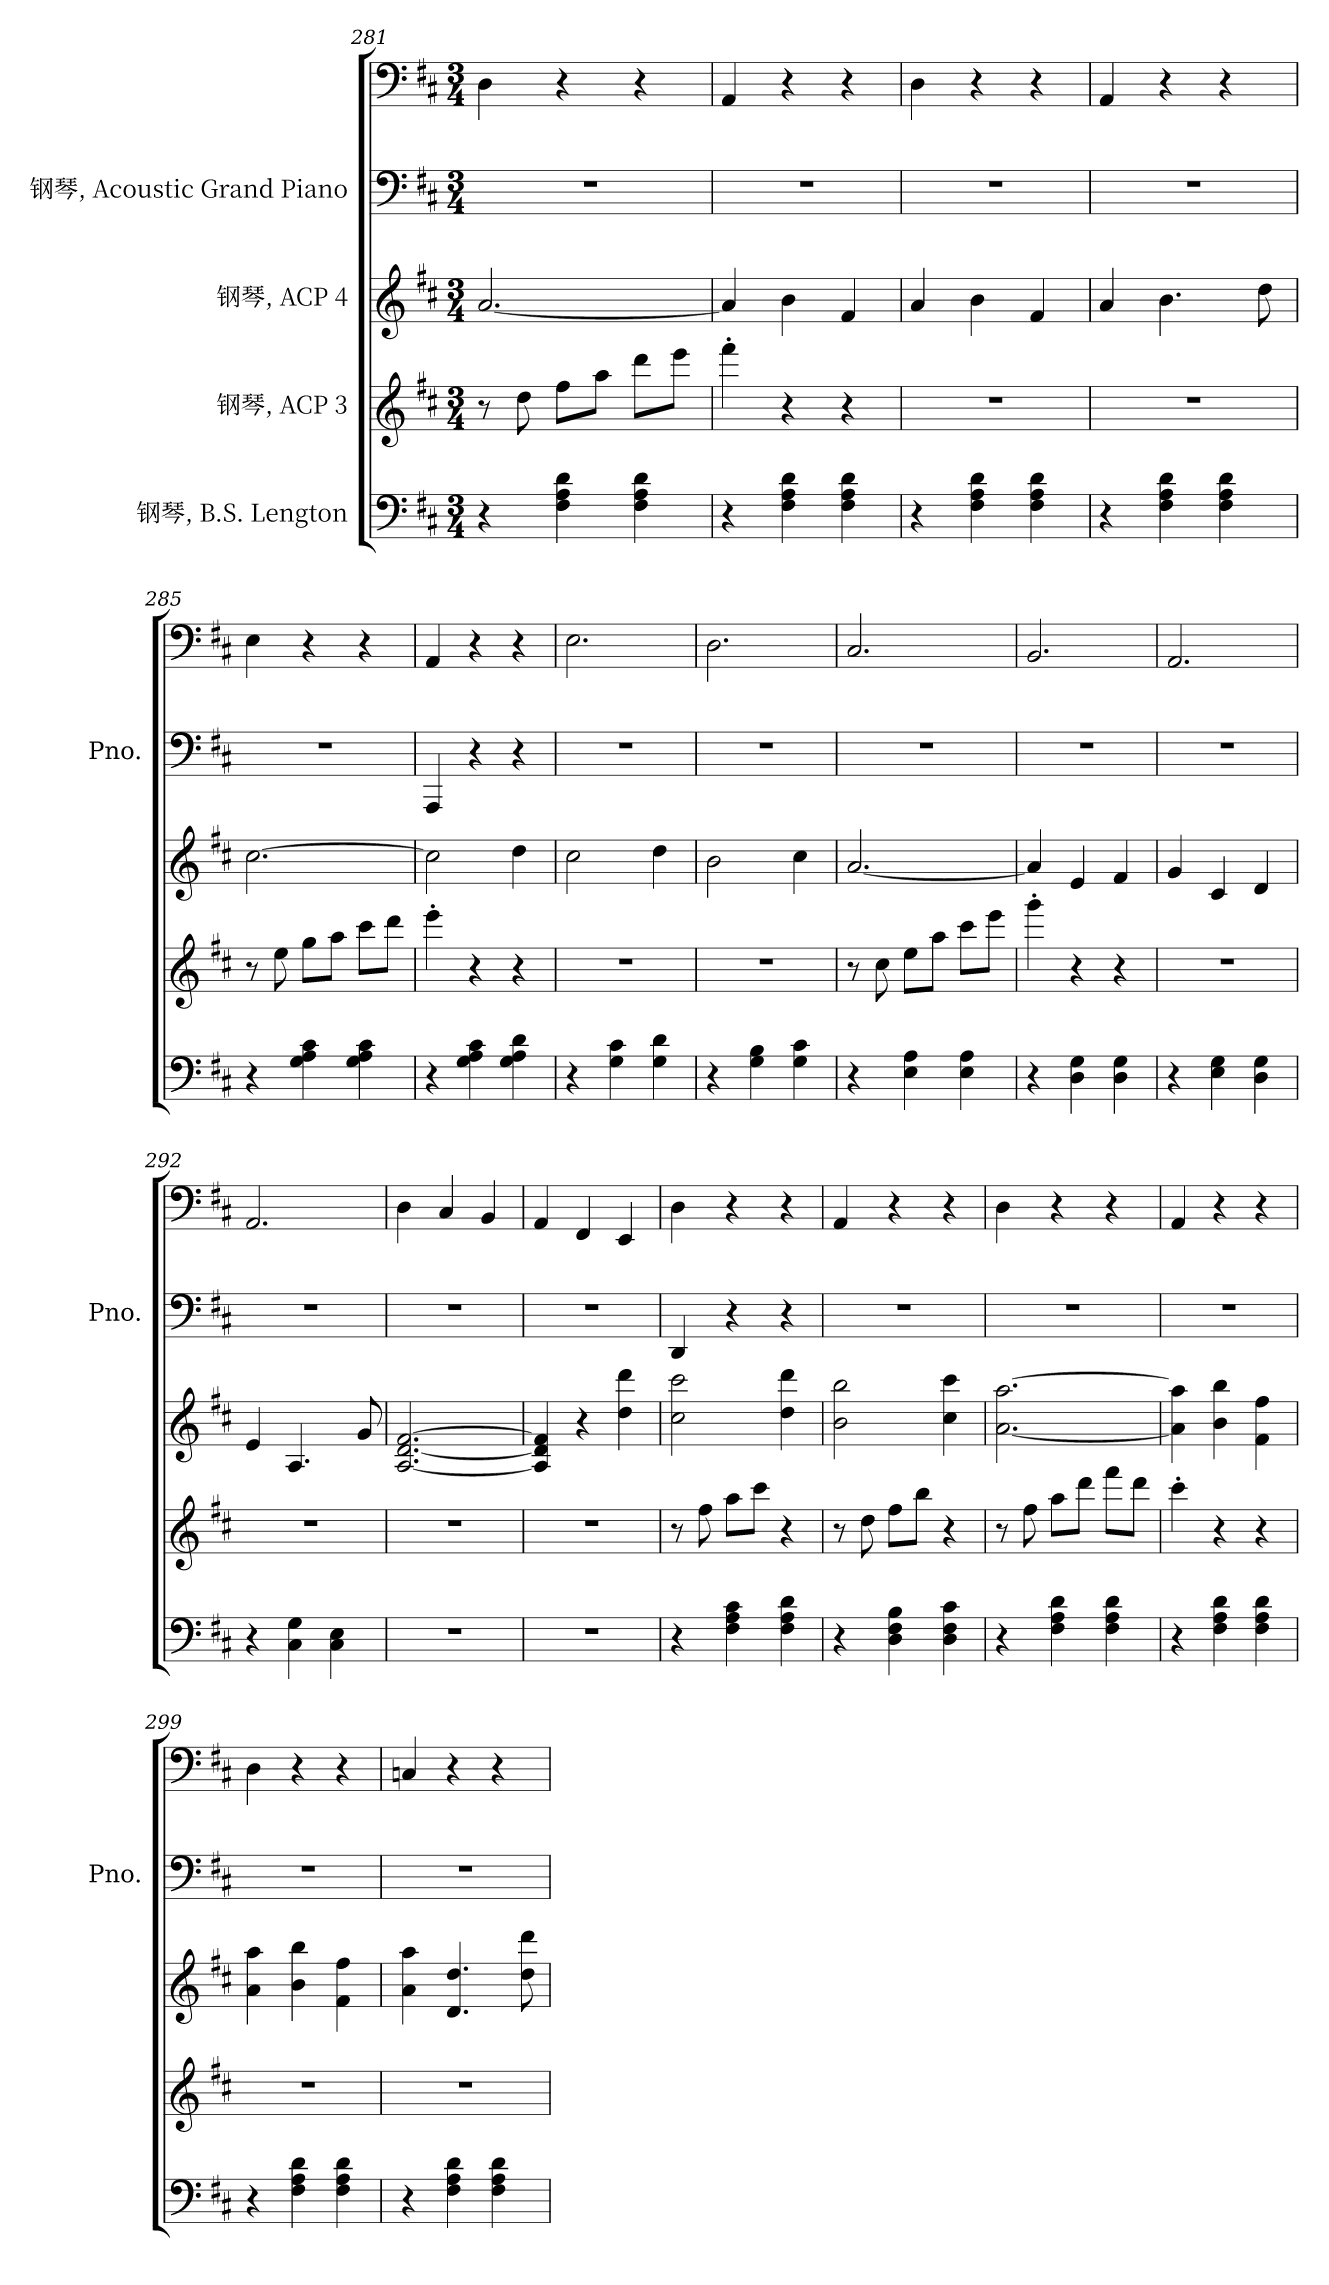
**kern	**kern	**kern	**kern	**kern
*part4	*part3	*part2	*part1	*part1
*staff5	*staff4	*staff3	*staff2	*staff1
*I"钢琴, B.S. Lengton	*I"钢琴, ACP 3	*I"钢琴, ACP 4	*I"钢琴, Acoustic Grand Piano	*
*	*	*	*I'Pno.	*
!!LO:PB:g=z
*clefF4	*clefG2	*clefG2	*clefF4	*clefF4
*k[f#c#]	*k[f#c#]	*k[f#c#]	*k[f#c#]	*k[f#c#]
*M3/4	*M3/4	*M3/4	*M3/4	*M3/4
=281	=281	=281	=281	=281
4r	8r	[2.a/	2.r	4D\
.	8dd\	.	.	.
4F#\ 4A\ 4d\	8ff#\L	.	.	4r
.	8aa\J	.	.	.
4F#\ 4A\ 4d\	8ddd\L	.	.	4r
.	8eee\J	.	.	.
=282	=282	=282	=282	=282
4r	4fff#'\	4a/]	2.r	4AA/
4F#\ 4A\ 4d\	4r	4b\	.	4r
4F#\ 4A\ 4d\	4r	4f#/	.	4r
=283	=283	=283	=283	=283
4r	2.r	4a/	2.r	4D\
4F#\ 4A\ 4d\	.	4b\	.	4r
4F#\ 4A\ 4d\	.	4f#/	.	4r
=284	=284	=284	=284	=284
4r	2.r	4a/	2.r	4AA/
4F#\ 4A\ 4d\	.	4.b\	.	4r
4F#\ 4A\ 4d\	.	.	.	4r
.	.	8dd\	.	.
=285	=285	=285	=285	=285
4r	8r	[2.cc#\	2.r	4E\
.	8ee\	.	.	.
4G\ 4A\ 4c#\	8gg\L	.	.	4r
.	8aa\J	.	.	.
4G\ 4A\ 4c#\	8ccc#\L	.	.	4r
.	8ddd\J	.	.	.
=286	=286	=286	=286	=286
4r	4eee'\	2cc#\]	4AAA/	4AA/
4G\ 4A\ 4c#\	4r	.	4r	4r
4G\ 4A\ 4d\	4r	4dd\	4r	4r
=287	=287	=287	=287	=287
4r	2.r	2cc#\	2.r	2.E\
4G\ 4c#\	.	.	.	.
4G\ 4d\	.	4dd\	.	.
!!LO:LB:g=z
=288	=288	=288	=288	=288
4r	2.r	2b\	2.r	2.D\
4G\ 4B\	.	.	.	.
4G\ 4c#\	.	4cc#\	.	.
=289	=289	=289	=289	=289
4r	8r	[2.a/	2.r	2.C#/
.	8cc#\	.	.	.
4E\ 4A\	8ee\L	.	.	.
.	8aa\J	.	.	.
4E\ 4A\	8ccc#\L	.	.	.
.	8eee\J	.	.	.
=290	=290	=290	=290	=290
4r	4ggg'\	4a/]	2.r	2.BB/
4D\ 4G\	4r	4e/	.	.
4D\ 4G\	4r	4f#/	.	.
=291	=291	=291	=291	=291
4r	2.r	4g/	2.r	2.AA/
4E\ 4G\	.	4c#/	.	.
4D\ 4G\	.	4d/	.	.
=292	=292	=292	=292	=292
4r	2.r	4e/	2.r	2.AA/
4C#\ 4G\	.	4.A/	.	.
4C#\ 4E\	.	.	.	.
.	.	8g/	.	.
=293	=293	=293	=293	=293
2.r	2.r	[2.A/ [2.d/ [2.f#/	2.r	4D\
.	.	.	.	4C#/
.	.	.	.	4BB/
=294	=294	=294	=294	=294
2.r	2.r	4A/] 4d/] 4f#/]	2.r	4AA/
.	.	4r	.	4FF#/
.	.	4dd\ 4ddd\	.	4EE/
=295	=295	=295	=295	=295
4r	8r	2cc#\ 2ccc#\	4DD/	4D\
.	8ff#\	.	.	.
4F#\ 4A\ 4c#\	8aa\L	.	4r	4r
.	8ccc#\J	.	.	.
4F#\ 4A\ 4d\	4r	4dd\ 4ddd\	4r	4r
!!LO:PB:g=z
=296	=296	=296	=296	=296
4r	8r	2b\ 2bb\	2.r	4AA/
.	8dd\	.	.	.
4D\ 4F#\ 4B\	8ff#\L	.	.	4r
.	8bb\J	.	.	.
4D\ 4F#\ 4c#\	4r	4cc#\ 4ccc#\	.	4r
=297	=297	=297	=297	=297
4r	8r	[2.a\ [2.aa\	2.r	4D\
.	8ff#\	.	.	.
4F#\ 4A\ 4d\	8aa\L	.	.	4r
.	8ddd\J	.	.	.
4F#\ 4A\ 4d\	8fff#\L	.	.	4r
.	8ddd\J	.	.	.
=298	=298	=298	=298	=298
4r	4ccc#'\	4a\] 4aa\]	2.r	4AA/
4F#\ 4A\ 4d\	4r	4b\ 4bb\	.	4r
4F#\ 4A\ 4d\	4r	4f#\ 4ff#\	.	4r
=299	=299	=299	=299	=299
4r	2.r	4a\ 4aa\	2.r	4D\
4F#\ 4A\ 4d\	.	4b\ 4bb\	.	4r
4F#\ 4A\ 4d\	.	4f#\ 4ff#\	.	4r
=300	=300	=300	=300	=300
4r	2.r	4a\ 4aa\	2.r	4Cn/
4F#\ 4A\ 4d\	.	4.d/ 4.dd/	.	4r
4F#\ 4A\ 4d\	.	.	.	4r
.	.	8dd\ 8ddd\	.	.
=	=	=	=	=
*-	*-	*-	*-	*-
